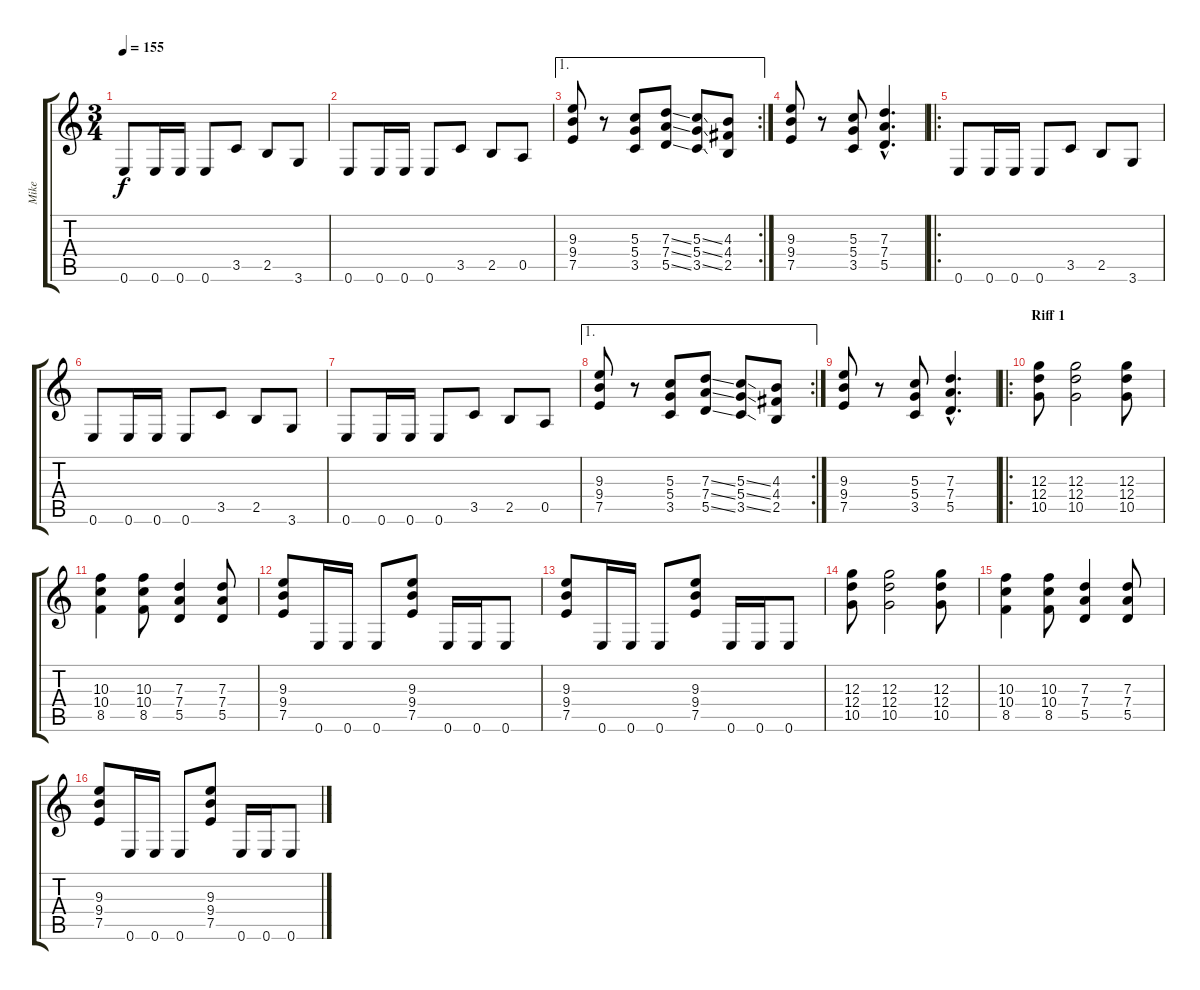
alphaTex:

\track ("Mike" "Mike") {instrument distortionguitar}
\staff {score tabs}
\tuning (E4 B3 G3 D3 A2 E2) {hide}
\ts (3 4)
\tempo 155
\clef g2
\ks c
0.6.8{dy f} 0.6.16 0.6.16 0.6.8 3.5.8 2.5.8 3.6.8 |
0.6.8 0.6.16 0.6.16 0.6.8 3.5.8 2.5.8 0.5.8 |
\ae 1
\rc 2
(9.3 9.4 7.5).8 r.8 (5.3 5.4 3.5).8 (7.3{ss} 7.4{ss} 5.5{ss}).8 (5.3{ss} 5.4{ss} 3.5{ss}).8 (4.3 4.4 2.5).8 |
(9.3 9.4 7.5).8 r.8 (5.3 5.4 3.5).8 (7.3{hac} 7.4{hac} 5.5{hac}).4{d} |
\ro
0.6.8 0.6.16 0.6.16 0.6.8 3.5.8 2.5.8 3.6.8 |
0.6.8 0.6.16 0.6.16 0.6.8 3.5.8 2.5.8 3.6.8 |
0.6.8 0.6.16 0.6.16 0.6.8 3.5.8 2.5.8 0.5.8 |
\ae 1
\rc 2
(9.3 9.4 7.5).8 r.8 (5.3 5.4 3.5).8 (7.3{ss} 7.4{ss} 5.5{ss}).8 (5.3{ss} 5.4{ss} 3.5{ss}).8 (4.3 4.4 2.5).8 |
(9.3 9.4 7.5).8 r.8 (5.3 5.4 3.5).8 (7.3{hac} 7.4{hac} 5.5{hac}).4{d} |
\ro
\section ("" "Riff 1")
(12.3 12.4 10.5).8 (12.3 12.4 10.5).2 (12.3 12.4 10.5).8 |
(10.3 10.4 8.5).4 (10.3 10.4 8.5).8 (7.3 7.4 5.5).4 (7.3 7.4 5.5).8 |
(9.3 9.4 7.5).8 0.6.16 0.6.16 0.6.8 (9.3 9.4 7.5).8 0.6.16 0.6.16 0.6.8 |
(9.3 9.4 7.5).8 0.6.16 0.6.16 0.6.8 (9.3 9.4 7.5).8 0.6.16 0.6.16 0.6.8 |
(12.3 12.4 10.5).8 (12.3 12.4 10.5).2 (12.3 12.4 10.5).8 |
(10.3 10.4 8.5).4 (10.3 10.4 8.5).8 (7.3 7.4 5.5).4 (7.3 7.4 5.5).8 |
(9.3 9.4 7.5).8 0.6.16 0.6.16 0.6.8 (9.3 9.4 7.5).8 0.6.16 0.6.16 0.6.8
